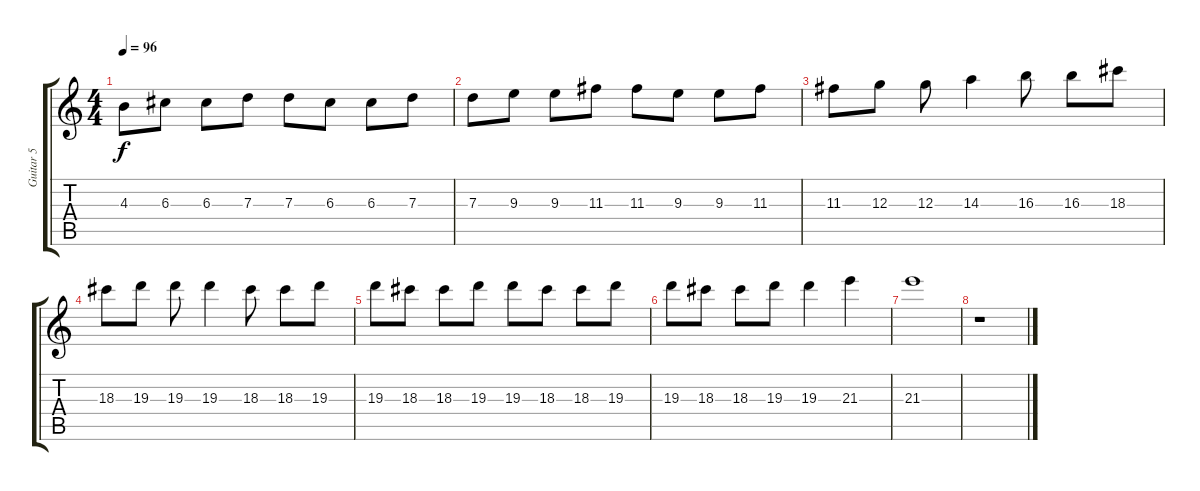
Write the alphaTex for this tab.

\track ("Guitar 5" "Guitar 5") {instrument acousticguitarnylon}
\staff {score tabs}
\tuning (E4 B3 G3 D3 A2 E2) {hide}
\ts (4 4)
\tempo 96
\clef g2
\ks c
4.3.8{dy f} 6.3.8 6.3.8 7.3.8 7.3.8 6.3.8 6.3.8 7.3.8 |
7.3.8 9.3.8 9.3.8 11.3.8 11.3.8 9.3.8 9.3.8 11.3.8 |
11.3.8 12.3.8 12.3.8 14.3.4 16.3.8 16.3.8 18.3.8 |
18.3.8 19.3.8 19.3.8 19.3.4 18.3.8 18.3.8 19.3.8 |
19.3.8 18.3.8 18.3.8 19.3.8 19.3.8 18.3.8 18.3.8 19.3.8 |
19.3.8 18.3.8 18.3.8 19.3.8 19.3.4 21.3.4 |
21.3.1 |
r.1
